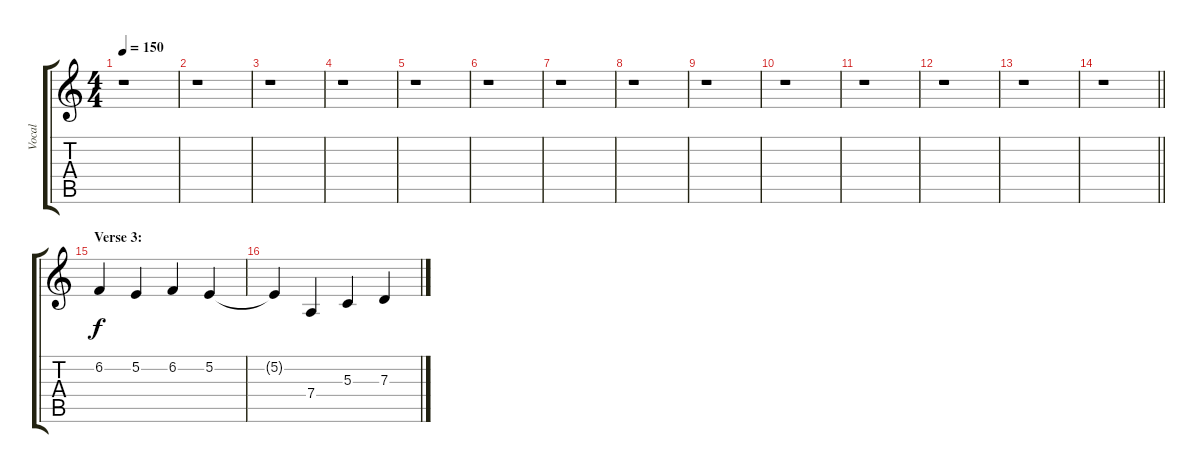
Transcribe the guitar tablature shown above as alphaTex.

\track ("Vocal" "Vocal") {instrument oboe}
\staff {score tabs}
\tuning (E4 B3 G3 D3 A2 E2) {hide}
\ts (4 4)
\tempo 150
\clef g2
\ks c
r.1{dy f} |
r.1 |
r.1 |
r.1 |
r.1 |
r.1 |
r.1 |
r.1 |
r.1 |
r.1 |
r.1 |
r.1 |
r.1 |
\barLineRight lightlight
r.1 |
\section ("" "Verse 3:")
6.2.4 5.2.4 6.2.4 5.2.4 |
5.2{t}.4 7.4.4 5.3.4 7.3.4
